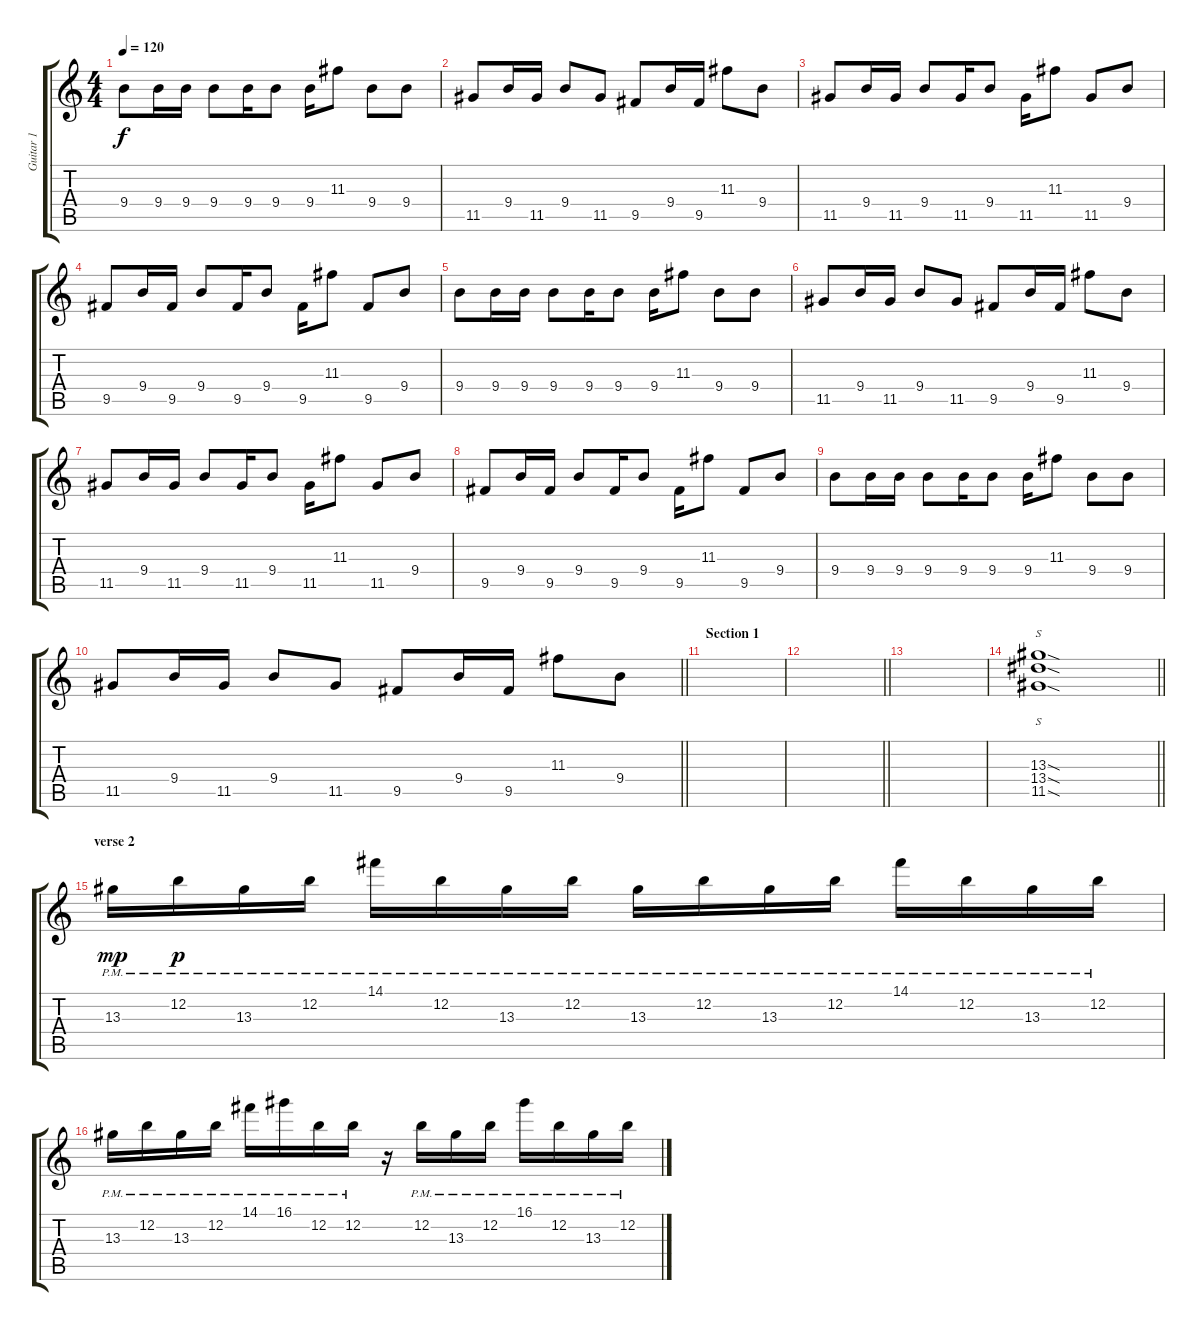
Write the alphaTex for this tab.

\track ("Guitar 1" "Guitar 1") {instrument distortionguitar}
\staff {score tabs}
\tuning (E4 B3 G3 D3 A2 E2) {hide}
\ts (4 4)
\tempo 120
\clef g2
\ks c
9.4.8{dy f} 9.4.16 9.4.16 9.4.8 9.4.16 9.4.8 9.4.16 11.3.8 9.4.8 9.4.8 |
11.5.8 9.4.16 11.5.16 9.4.8 11.5.8 9.5.8 9.4.16 9.5.16 11.3.8 9.4.8 |
11.5.8 9.4.16 11.5.16 9.4.8 11.5.16 9.4.8 11.5.16 11.3.8 11.5.8 9.4.8 |
9.5.8 9.4.16 9.5.16 9.4.8 9.5.16 9.4.8 9.5.16 11.3.8 9.5.8 9.4.8 |
9.4.8 9.4.16 9.4.16 9.4.8 9.4.16 9.4.8 9.4.16 11.3.8 9.4.8 9.4.8 |
11.5.8 9.4.16 11.5.16 9.4.8 11.5.8 9.5.8 9.4.16 9.5.16 11.3.8 9.4.8 |
11.5.8 9.4.16 11.5.16 9.4.8 11.5.16 9.4.8 11.5.16 11.3.8 11.5.8 9.4.8 |
9.5.8 9.4.16 9.5.16 9.4.8 9.5.16 9.4.8 9.5.16 11.3.8 9.5.8 9.4.8 |
9.4.8 9.4.16 9.4.16 9.4.8 9.4.16 9.4.8 9.4.16 11.3.8 9.4.8 9.4.8 |
\barLineRight lightlight
11.5.8 9.4.16 11.5.16 9.4.8 11.5.8 9.5.8 9.4.16 9.5.16 11.3.8 9.4.8 |
\section ("" "Section 1")
|
\barLineRight lightlight
|
|
\barLineRight lightlight
(13.3{sod} 13.4{sod} 11.5{sod}).1{s} |
\section ("" "verse 2")
13.3{pm}.16{dy mp} 12.2{pm}.16{dy p} 13.3{pm}.16 12.2{pm}.16 14.1{pm}.16 12.2{pm}.16 13.3{pm}.16 12.2{pm}.16 13.3{pm}.16 12.2{pm}.16 13.3{pm}.16 12.2{pm}.16 14.1{pm}.16 12.2{pm}.16 13.3{pm}.16 12.2{pm}.16 |
13.3{pm}.16 12.2{pm}.16 13.3{pm}.16 12.2{pm}.16 14.1{pm}.16 16.1{pm}.16 12.2{pm}.16 12.2{pm}.16 r.16 12.2{pm}.16 13.3{pm}.16 12.2{pm}.16 16.1{pm}.16 12.2{pm}.16 13.3{pm}.16 12.2{pm}.16
